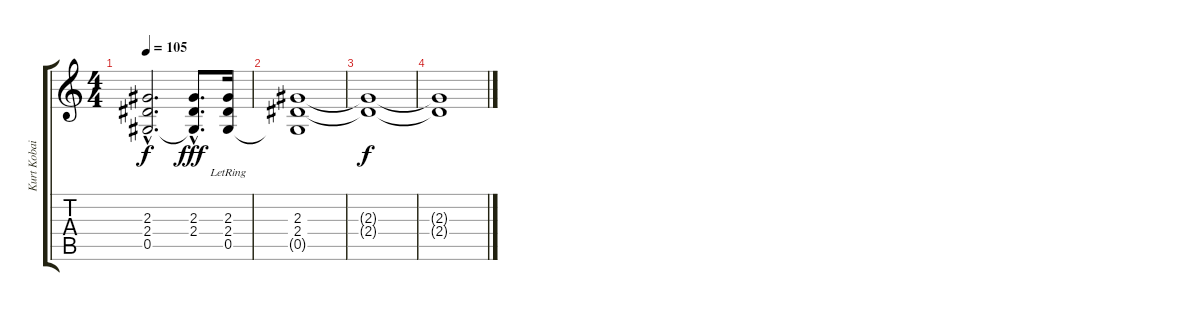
\track ("Kurt Kobain's guitar" "Kurt Kobai") {instrument distortionguitar}
\staff {score tabs}
\tuning (Eb4 Bb3 Gb3 Db3 Ab2 Eb2) {hide}
\ts (4 4)
\tempo 105
\clef g2
\ks c
(2.3{hac t} 2.4{hac t} 0.5{hac t}).2{d dy f} (2.3{hac} 2.4{hac} 0.5{hac t}).8{d dy fff} (2.3 2.4 0.5{lr}).16 |
(2.3 2.4 0.5{t}).1 |
(2.3{t} 2.4{t}).1{dy f} |
(2.3{t} 2.4{t}).1
